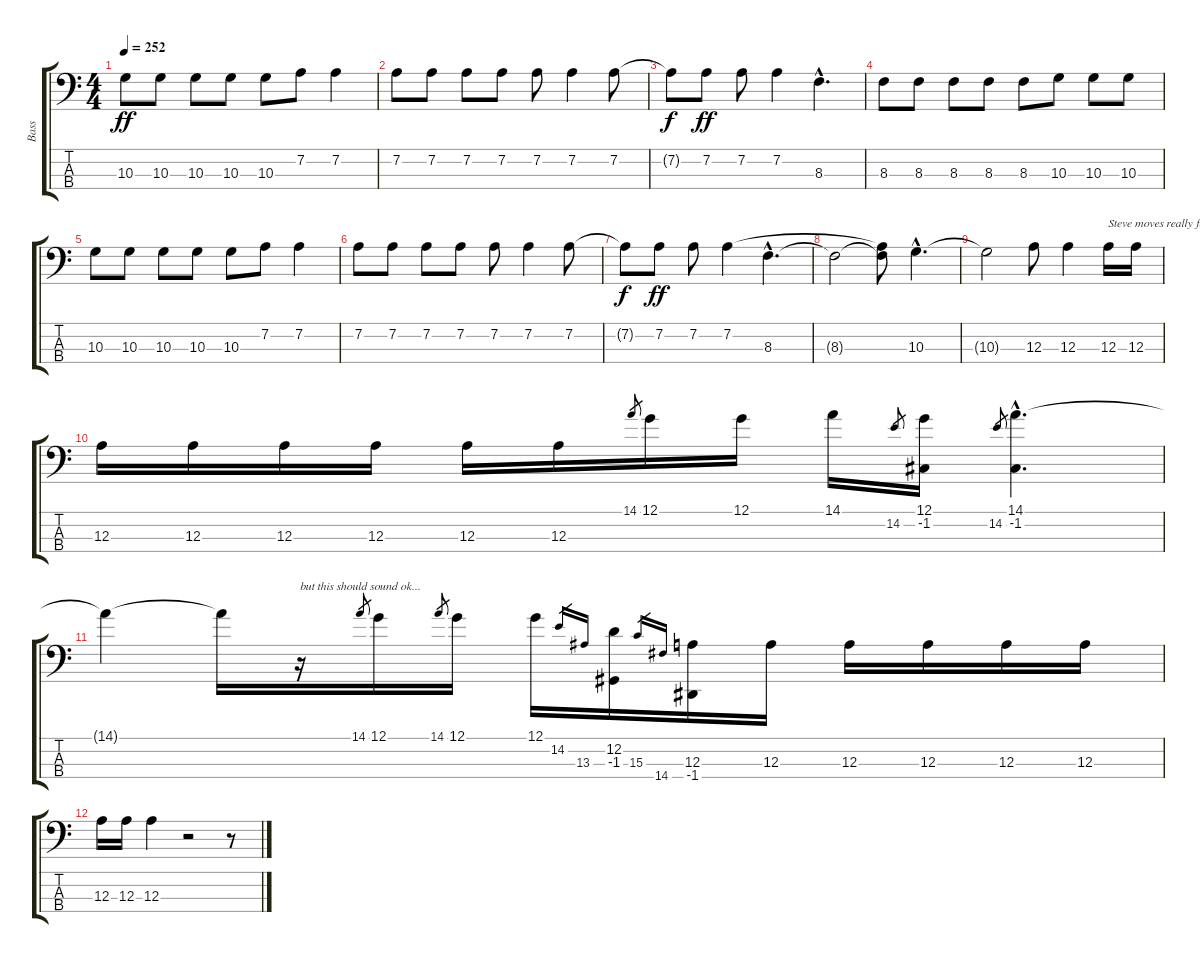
\track ("Bass" "Bass") {instrument electricbassfinger}
\staff {score tabs}
\tuning (G2 D2 A1 E1) {hide}
\ts (4 4)
\tempo 252
\clef f4
\ks c
10.3.8{dy ff} 10.3.8 10.3.8 10.3.8 10.3.8 7.2.8 7.2.4 |
7.2.8 7.2.8 7.2.8 7.2.8 7.2.8 7.2.4 7.2.8 |
7.2{t}.8{dy f} 7.2.8{dy ff} 7.2.8 7.2.4 8.3{hac}.4{d} |
8.3.8 8.3.8 8.3.8 8.3.8 8.3.8 10.3.8 10.3.8 10.3.8 |
10.3.8 10.3.8 10.3.8 10.3.8 10.3.8 7.2.8 7.2.4 |
7.2.8 7.2.8 7.2.8 7.2.8 7.2.8 7.2.4 7.2.8 |
7.2{t}.8{dy f} 7.2.8{dy ff} 7.2.8 7.2.4 8.3{hac}.4{d} |
8.3{t}.2 (7.2{t} 8.3{t}).8 10.3{hac}.4{d} |
10.3{t}.2 12.3.8 12.3.4 12.3.16{txt "Steve moves really fast on this part...."} 12.3.16 |
12.3.16 12.3.16 12.3.16 12.3.16 12.3.16 12.3.16 14.1.8{gr} 12.1.16 12.1.16 14.1.16 14.2.8{gr} (12.1 -1.2).16 14.2.8{gr} (14.1{hac} -1.2{hac}).4{d} |
14.1{t}.4 14.1{t}.16 r.16{txt "but this should sound ok..."} 14.1.8{gr} 12.1.16 14.1.8{gr} 12.1.16 12.1.16 14.2.16{gr} 13.3.16{gr} (12.2 -1.3).16 15.3.16{gr} 14.4.16{gr} (12.3 -1.4).16 12.3.16 12.3.16 12.3.16 12.3.16 12.3.16 |
12.3.16 12.3.16 12.3.4 r.2 r.8
